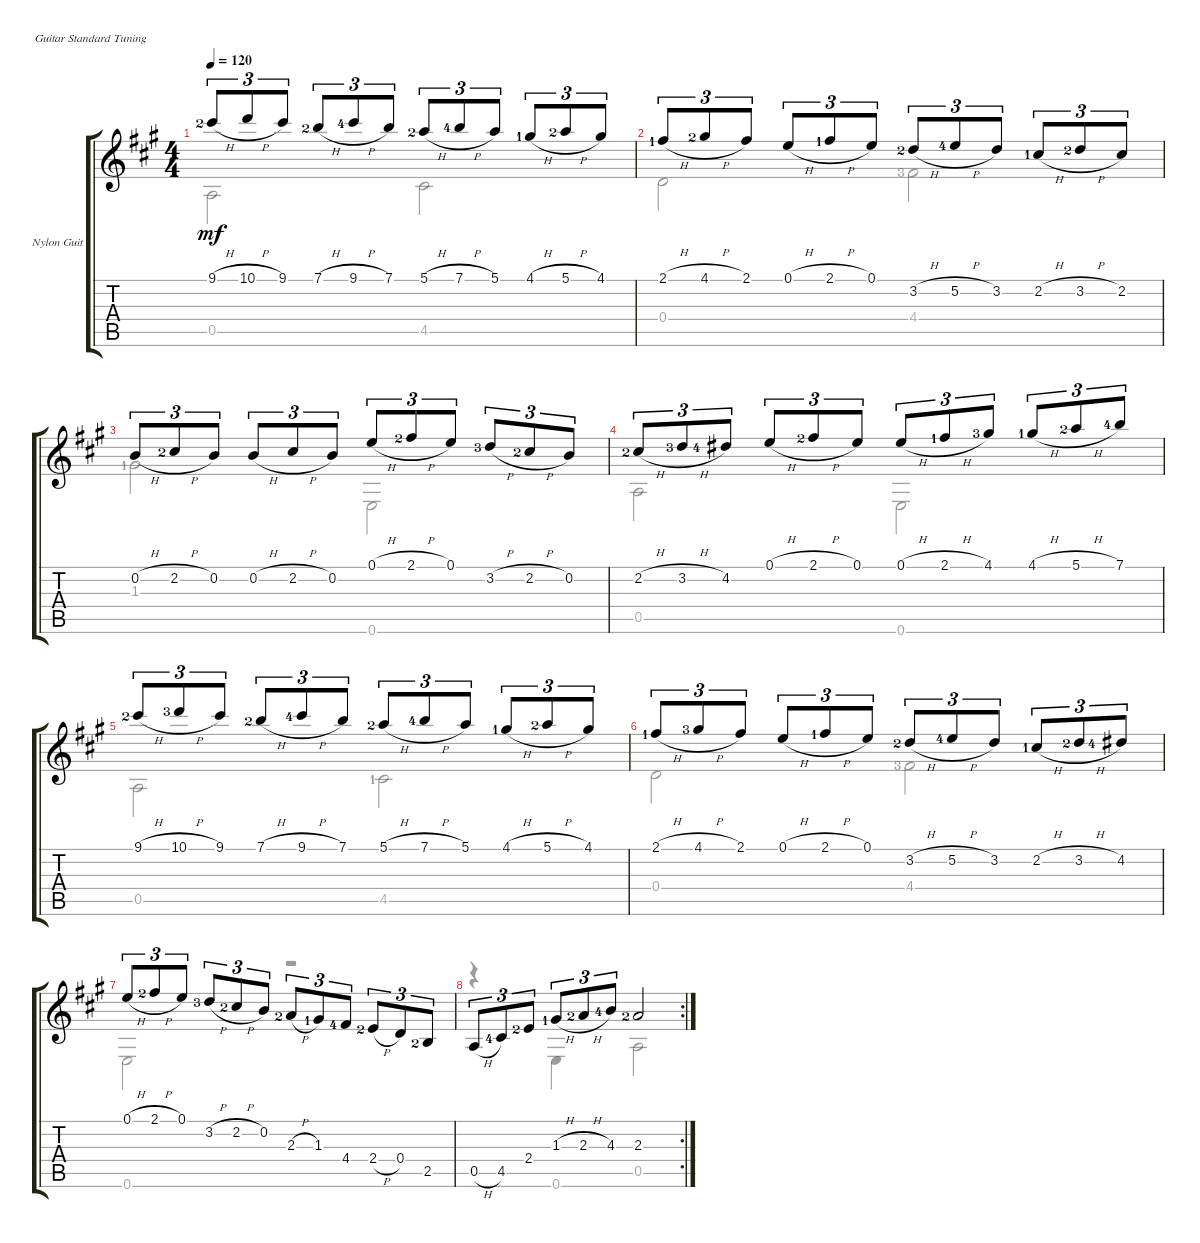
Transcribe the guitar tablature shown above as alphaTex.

\defaultSystemsLayout 4
\bracketExtendMode groupsimilarinstruments
\firstSystemTrackNameOrientation horizontal
\otherSystemsTrackNameOrientation horizontal
\track ("Nylon Guitar" "Nylon Guit") {instrument acousticguitarsteel}
\staff {score tabs}
\tuning (E4 B3 G3 D3 A2 E2)
\voice
\ts (4 4)
\tempo 120
\clef g2
\ks a
9.1{h lf 3}.8{tu (3 2) dy mf} 10.1{h}.8{tu (3 2)} 9.1.8{tu (3 2)} 7.1{h lf 3}.8{tu (3 2)} 9.1{h lf 5}.8{tu (3 2)} 7.1.8{tu (3 2)} 5.1{h lf 3}.8{tu (3 2)} 7.1{h lf 5}.8{tu (3 2)} 5.1.8{tu (3 2)} 4.1{h lf 2}.8{tu (3 2)} 5.1{h lf 3}.8{tu (3 2)} 4.1.8{tu (3 2)} |
2.1{h lf 2}.8{tu (3 2)} 4.1{h lf 3}.8{tu (3 2)} 2.1.8{tu (3 2)} 0.1{h}.8{tu (3 2)} 2.1{h lf 2}.8{tu (3 2)} 0.1.8{tu (3 2)} 3.2{h lf 3}.8{tu (3 2)} 5.2{h lf 5}.8{tu (3 2)} 3.2.8{tu (3 2)} 2.2{h lf 2}.8{tu (3 2)} 3.2{h lf 3}.8{tu (3 2)} 2.2.8{tu (3 2)} |
0.2{h}.8{tu (3 2)} 2.2{h lf 3}.8{tu (3 2)} 0.2.8{tu (3 2)} 0.2{h}.8{tu (3 2)} 2.2{h}.8{tu (3 2)} 0.2.8{tu (3 2)} 0.1{h}.8{tu (3 2)} 2.1{h lf 3}.8{tu (3 2)} 0.1.8{tu (3 2)} 3.2{h lf 4}.8{tu (3 2)} 2.2{h lf 3}.8{tu (3 2)} 0.2.8{tu (3 2)} |
2.2{h lf 3}.8{tu (3 2)} 3.2{h lf 4}.8{tu (3 2)} 4.2{lf 5}.8{tu (3 2)} 0.1{h}.8{tu (3 2)} 2.1{h lf 3}.8{tu (3 2)} 0.1.8{tu (3 2)} 0.1{h}.8{tu (3 2)} 2.1{h lf 2}.8{tu (3 2)} 4.1{lf 4}.8{tu (3 2)} 4.1{h lf 2}.8{tu (3 2)} 5.1{h lf 3}.8{tu (3 2)} 7.1{lf 5}.8{tu (3 2)} |
9.1{h lf 3}.8{tu (3 2)} 10.1{h lf 4}.8{tu (3 2)} 9.1.8{tu (3 2)} 7.1{h lf 3}.8{tu (3 2)} 9.1{h lf 5}.8{tu (3 2)} 7.1.8{tu (3 2)} 5.1{h lf 3}.8{tu (3 2)} 7.1{h lf 5}.8{tu (3 2)} 5.1.8{tu (3 2)} 4.1{h lf 2}.8{tu (3 2)} 5.1{h lf 3}.8{tu (3 2)} 4.1.8{tu (3 2)} |
2.1{h lf 2}.8{tu (3 2)} 4.1{h lf 4}.8{tu (3 2)} 2.1.8{tu (3 2)} 0.1{h}.8{tu (3 2)} 2.1{h lf 2}.8{tu (3 2)} 0.1.8{tu (3 2)} 3.2{h lf 3}.8{tu (3 2)} 5.2{h lf 5}.8{tu (3 2)} 3.2.8{tu (3 2)} 2.2{h lf 2}.8{tu (3 2)} 3.2{h lf 3}.8{tu (3 2)} 4.2{lf 5}.8{tu (3 2)} |
0.1{h}.8{tu (3 2)} 2.1{h lf 3}.8{tu (3 2)} 0.1.8{tu (3 2)} 3.2{h lf 4}.8{tu (3 2)} 2.2{h lf 3}.8{tu (3 2)} 0.2.8{tu (3 2)} 2.3{h lf 3}.8{tu (3 2)} 1.3{lf 2}.8{tu (3 2)} 4.4{lf 5}.8{tu (3 2)} 2.4{h lf 3}.8{tu (3 2)} 0.4.8{tu (3 2)} 2.5{lf 3}.8{tu (3 2)} |
\rc 2
0.5{h}.8{tu (3 2)} 4.5{lf 5}.8{tu (3 2)} 2.4{lf 3}.8{tu (3 2)} 1.3{h lf 2}.8{tu (3 2)} 2.3{h lf 3}.8{tu (3 2)} 4.3{lf 5}.8{tu (3 2)} 2.3{lf 3}.2
\voice
\clef g2
\ottava regular
\simile none
\ks a
0.5.2{dy mf} 4.5.2 |
0.4.2 4.4{lf 4}.2 |
1.3{lf 2}.2 0.6.2 |
0.5.2 0.6.2 |
0.5.2 4.5{lf 2}.2 |
0.4.2 4.4{lf 4}.2 |
0.6.2 r.2 |
r.4 0.6.4 0.5.2
